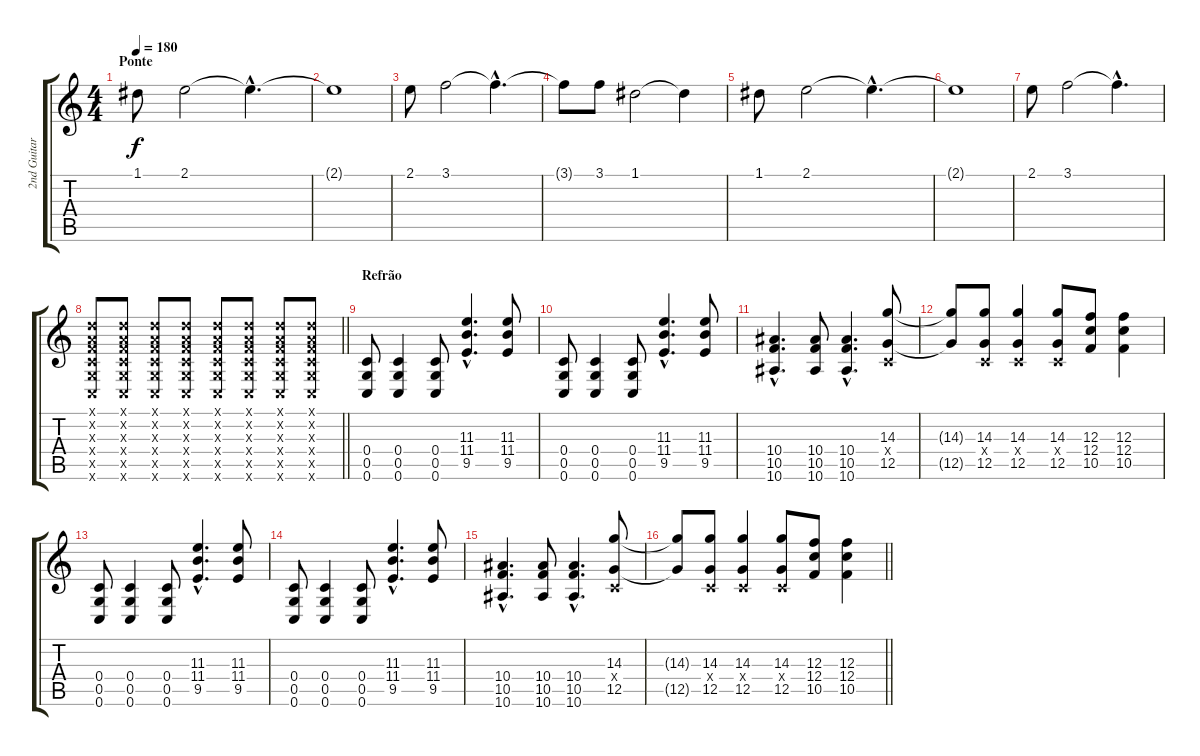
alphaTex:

\track ("2nd Guitar" "2nd Guitar") {instrument distortionguitar}
\staff {score tabs}
\tuning (D4 A3 F3 C3 G2 C2) {hide}
\ts (4 4)
\section ("" "Ponte")
\tempo 180
\clef g2
\ks c
1.1.8{dy f} 2.1.2 2.1{hac t}.4{d} |
2.1{t}.1 |
2.1.8 3.1.2 3.1{hac t}.4{d} |
3.1{t}.8 3.1.8 1.1.2 1.1{t}.4 |
1.1.8 2.1.2 2.1{hac t}.4{d} |
2.1{t}.1 |
2.1.8 3.1.2 3.1{hac t}.4{d} |
\barLineRight lightlight
(0.1{x} 0.2{x} 0.3{x} 0.4{x} 0.5{x} 0.6{x}).8 (0.1{x} 0.2{x} 0.3{x} 0.4{x} 0.5{x} 0.6{x}).8 (0.1{x} 0.2{x} 0.3{x} 0.4{x} 0.5{x} 0.6{x}).8 (0.1{x} 0.2{x} 0.3{x} 0.4{x} 0.5{x} 0.6{x}).8 (0.1{x} 0.2{x} 0.3{x} 0.4{x} 0.5{x} 0.6{x}).8 (0.1{x} 0.2{x} 0.3{x} 0.4{x} 0.5{x} 0.6{x}).8 (0.1{x} 0.2{x} 0.3{x} 0.4{x} 0.5{x} 0.6{x}).8 (0.1{x} 0.2{x} 0.3{x} 0.4{x} 0.5{x} 0.6{x}).8 |
\section ("" "Refrão")
(0.4 0.5 0.6).8 (0.4 0.5 0.6).4 (0.4 0.5 0.6).8 (11.3{hac} 11.4{hac} 9.5{hac}).4{d} (11.3 11.4 9.5).8 |
(0.4 0.5 0.6).8 (0.4 0.5 0.6).4 (0.4 0.5 0.6).8 (11.3{hac} 11.4{hac} 9.5{hac}).4{d} (11.3 11.4 9.5).8 |
(10.4{hac} 10.5{hac} 10.6{hac}).4{d} (10.4 10.5 10.6).8 (10.4{hac} 10.5{hac} 10.6{hac}).4{d} (14.3 0.4{x} 12.5).8 |
(14.3{t} 12.5{t}).8 (14.3 0.4{x} 12.5).8 (14.3 0.4{x} 12.5).4 (14.3 0.4{x} 12.5).8 (12.3 12.4 10.5).8 (12.3 12.4 10.5).4 |
(0.4 0.5 0.6).8 (0.4 0.5 0.6).4 (0.4 0.5 0.6).8 (11.3{hac} 11.4{hac} 9.5{hac}).4{d} (11.3 11.4 9.5).8 |
(0.4 0.5 0.6).8 (0.4 0.5 0.6).4 (0.4 0.5 0.6).8 (11.3{hac} 11.4{hac} 9.5{hac}).4{d} (11.3 11.4 9.5).8 |
(10.4{hac} 10.5{hac} 10.6{hac}).4{d} (10.4 10.5 10.6).8 (10.4{hac} 10.5{hac} 10.6{hac}).4{d} (14.3 0.4{x} 12.5).8 |
\barLineRight lightlight
(14.3{t} 12.5{t}).8 (14.3 0.4{x} 12.5).8 (14.3 0.4{x} 12.5).4 (14.3 0.4{x} 12.5).8 (12.3 12.4 10.5).8 (12.3 12.4 10.5).4
